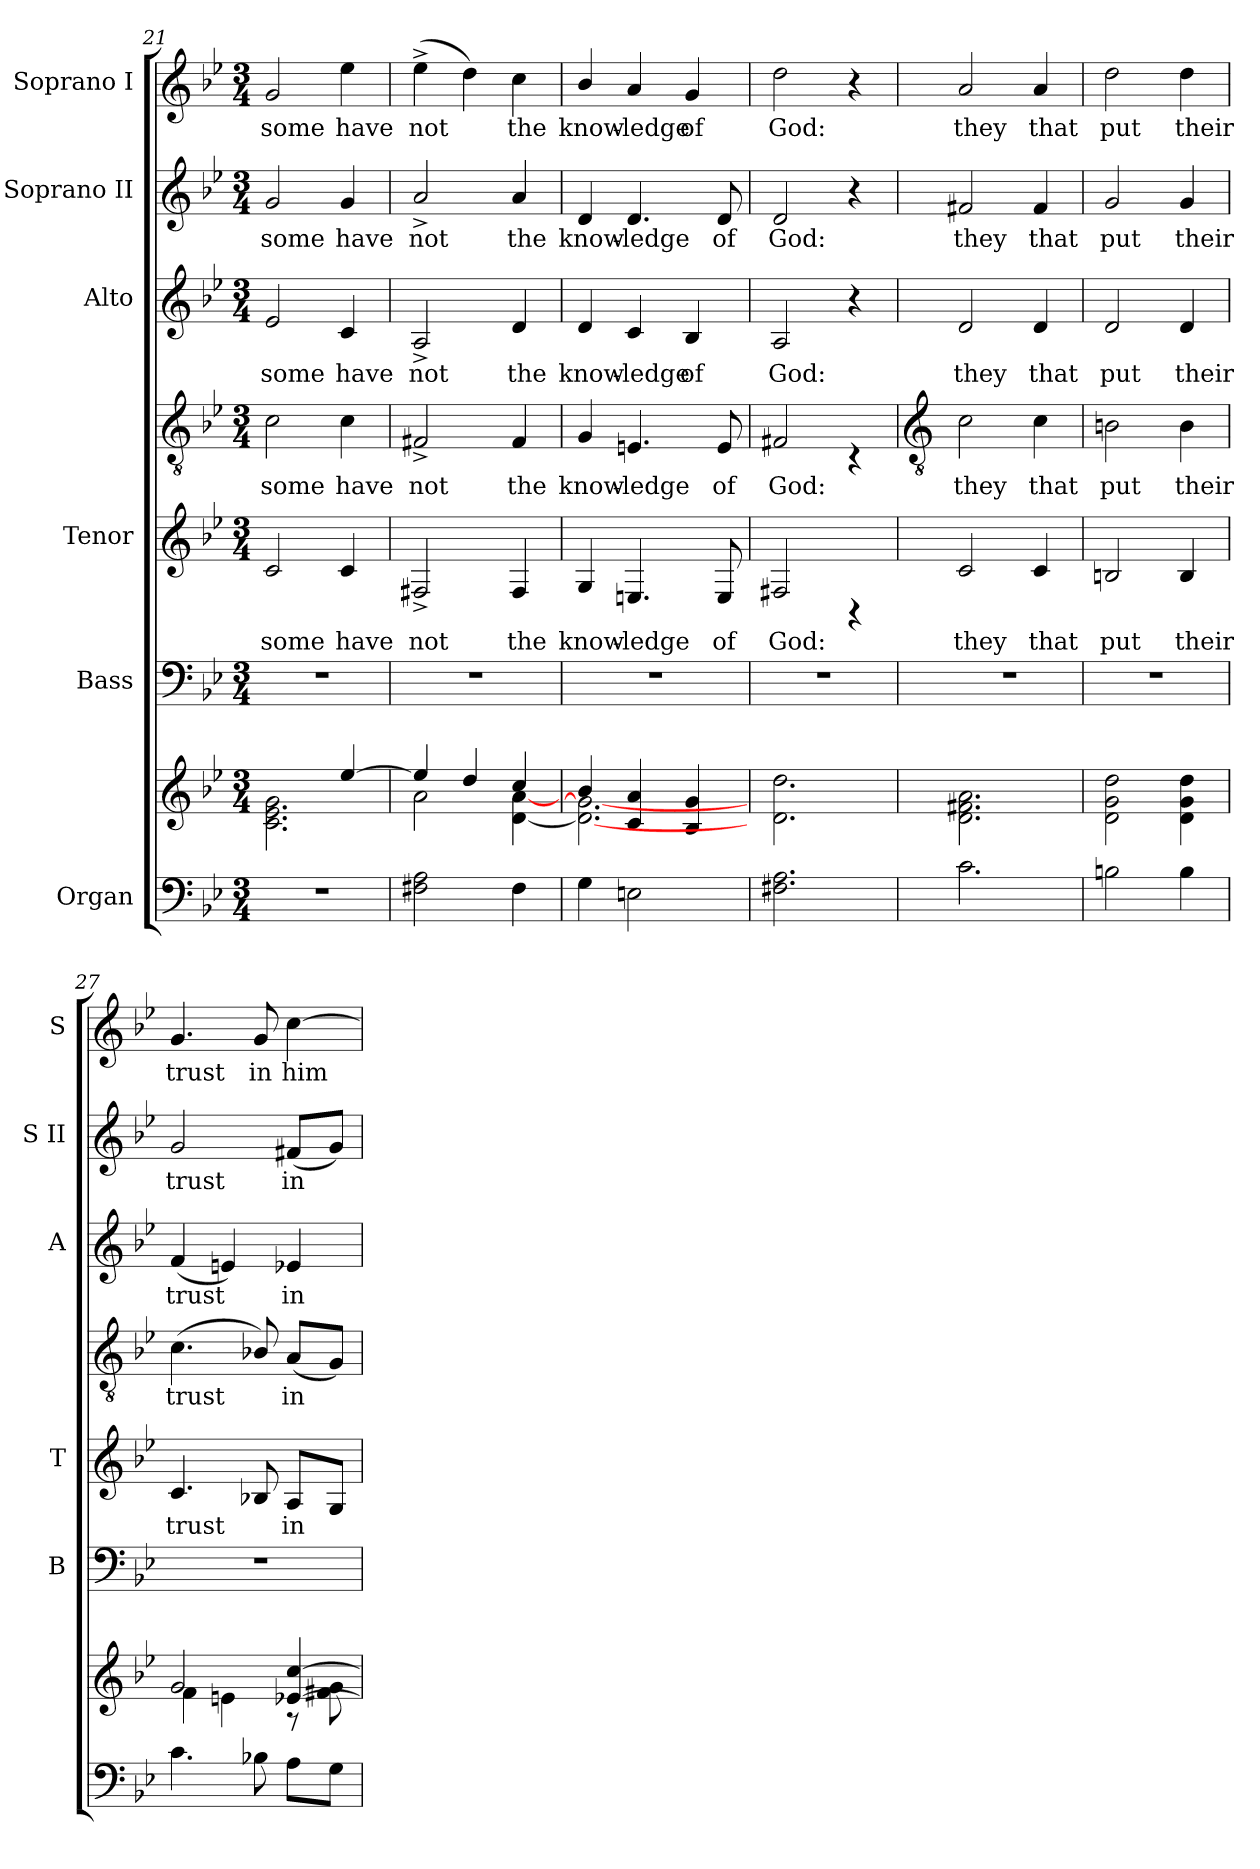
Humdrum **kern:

**kern	**kern	**kern	**kern	**text	**kern	**text	**kern	**text	**kern	**text	**kern	**text
*part6	*part6	*part5	*part4	*part4	*part4	*part4	*part3	*part3	*part2	*part2	*part1	*part1
*staff8	*staff7	*staff6	*staff5	*staff5	*staff4	*staff4	*staff3	*staff3	*staff2	*staff2	*staff1	*staff1
*I"Organ	*	*I"Bass	*I"Tenor	*	*	*	*I"Alto	*	*I"Soprano II	*	*I"Soprano I	*
*	*	*I'B	*I'T	*	*	*	*I'A	*	*I'S II	*	*I'S	*
*clefF4	*clefG2	*clefF4	*	*	*clefGv2	*	*clefG2	*	*clefG2	*	*clefG2	*
*k[b-e-]	*k[b-e-]	*k[b-e-]	*k[b-e-]	*	*k[b-e-]	*	*k[b-e-]	*	*k[b-e-]	*	*k[b-e-]	*
*B-:	*B-:	*B-:	*B-:	*	*B-:	*	*B-:	*	*B-:	*	*B-:	*
*M3/4	*M3/4	*M3/4	*M3/4	*	*M3/4	*	*M3/4	*	*M3/4	*	*M3/4	*
=21	=21	=21	=21	=21	=21	=21	=21	=21	=21	=21	=21	=21
!LO:N:vis=1	!	!LO:N:vis=1	!	!LO:LY:b	!	!LO:LY:b	!	!LO:LY:b	!	!LO:LY:b	!	!LO:LY:b
*	*^	*	*	*	*	*	*	*	*	*	*	*
2.r	2ryy	2.c 2.e- 2.g	2.r	2c	some	2c	some	2e-	some	2g	some	2g	some
!	!	!	!	!	!LO:LY:b	!	!LO:LY:b	!	!LO:LY:b	!	!LO:LY:b	!	!LO:LY:b
.	[4ee-/	.	.	4c	have	4c	have	4c	have	4g	have	4ee-	have
=22	=22	=22	=22	=22	=22	=22	=22	=22	=22	=22	=22	=22	=22
!	!	!	!LO:N:vis=1	!	!LO:LY:b	!	!LO:LY:b	!	!LO:LY:b	!	!LO:LY:b	!	!LO:LY:b
2F#X 2A	4ee-/]	2a\	2.r	2F#X^	not	2F#X^	not	2A^	not	2a^	not	(>4ee-^	not
.	4dd/	.	.	.	.	.	.	.	.	.	.	4dd)	.
!	!	!	!	!	!LO:LY:b	!	!LO:LY:b	!	!LO:LY:b	!	!LO:LY:b	!	!LO:LY:b
4F#\	4cc/	[4d [4a	.	4F#	the	4F#	the	4d	the	4a	the	4cc	the
=23	=23	=23	=23	=23	=23	=23	=23	=23	=23	=23	=23	=23	=23
!	!	!	!LO:N:vis=1	!	!LO:LY:b	!	!LO:LY:b	!	!LO:LY:b	!	!LO:LY:b	!	!LO:LY:b
4G\	4b-/	2.d\_ 2.g\_	2.r	4G	know-	4G	know-	4d	know-	4d	know-	4b-/	know-
!	!	!	!	!	!LO:LY:b	!	!LO:LY:b	!	!LO:LY:b	!	!LO:LY:b	!	!LO:LY:b
2En\	4c/ 4a/	.	.	4.En	-ledge	4.En	-ledge	4c	-ledge	4.d	-ledge	4a	-ledge
!	!	!	!	!	!	!	!	!	!LO:LY:b	!	!	!	!LO:LY:b
.	4B-/ 4g/	.	.	.	.	.	.	4B-	of	.	.	4g	of
!	!	!	!	!	!LO:LY:b	!	!LO:LY:b	!	!	!	!LO:LY:b	!	!
.	.	.	.	8E	of	8E	of	.	.	8d	of	.	.
=24	=24	=24	=24	=24	=24	=24	=24	=24	=24	=24	=24	=24	=24
!	!	!	!LO:N:vis=1	!	!LO:LY:b	!	!LO:LY:b	!	!LO:LY:b	!	!LO:LY:b	!	!LO:LY:b
2.F#X 2.A	2.ryy	2.d 2.dd	2.r	2F#X	God:	2F#X	God:	2A	God:	2d	God:	2dd	God:
.	.	.	.	4rBB	.	4rBB	.	4r	.	4r	.	4r	.
!!LO:LB:g=z
=25	=25	=25	=25	=25	=25	=25	=25	=25	=25	=25	=25	=25	=25
*	*	*	*	*	*	*clefGv2	*	*	*	*	*	*	*
*^	*	*	*	*	*	*	*	*	*	*	*	*	*
!	!LO:N:vis=1	!	!	!LO:N:vis=1	!	!LO:LY:b	!	!LO:LY:b	!	!LO:LY:b	!	!LO:LY:b	!	!LO:LY:b
2.c\	2.ryy	2.ryy	2.d 2.f#X 2.a	2.r	2c	they	2c	they	2d	they	2f#X	they	2a	they
!	!	!	!	!	!	!LO:LY:b	!	!LO:LY:b	!	!LO:LY:b	!	!LO:LY:b	!	!LO:LY:b
.	.	.	.	.	4c	that	4c	that	4d	that	4f#	that	4a	that
=26	=26	=26	=26	=26	=26	=26	=26	=26	=26	=26	=26	=26	=26	=26
!	!LO:N:vis=1	!	!	!LO:N:vis=1	!	!LO:LY:b	!	!LO:LY:b	!	!LO:LY:b	!	!LO:LY:b	!	!LO:LY:b
2Bn\	2.ryy	2.ryy	2d 2g 2dd	2.r	2Bn	put	2Bn	put	2d	put	2g	put	2dd	put
!	!	!	!	!	!	!LO:LY:b	!	!LO:LY:b	!	!LO:LY:b	!	!LO:LY:b	!	!LO:LY:b
4B\	.	.	4d 4g 4dd	.	4B	their	4B	their	4d	their	4g	their	4dd	their
=27	=27	=27	=27	=27	=27	=27	=27	=27	=27	=27	=27	=27	=27	=27
!	!LO:N:vis=1	!	!	!LO:N:vis=1	!	!LO:LY:b	!	!LO:LY:b	!	!LO:LY:b	!	!LO:LY:b	!	!LO:LY:b
4.c\	2.ryy	2g/	4f\	2.r	4.c	trust	(<4.c	trust	(<4f	trust	2g	trust	4.g	trust
.	.	.	4en\	.	.	.	.	.	4en)	.	.	.	.	.
!	!	!	!	!	!	!	!	!	!	!	!	!	!	!LO:LY:b
8B-X\	.	.	.	.	8B-X/	.	8B-X/)	.	.	.	.	.	8g	in
!	!	!	!	!	!	!LO:LY:b	!	!LO:LY:b	!	!LO:LY:b	!	!LO:LY:b	!	!LO:LY:b
8A\L	.	[4e-X/ [4cc/	8r	.	8AL	in	(<8AL	in	4e-X	in	(<8f#XL	in	[4cc	him
8G\J	.	.	8f#X\ 8g\	.	8GJ	.	8GJ)	.	.	.	8gJ)	.	.	.
*v	*v	*	*	*	*	*	*	*	*	*	*	*	*	*
*	*v	*v	*	*	*	*	*	*	*	*	*	*	*
=	=	=	=	=	=	=	=	=	=	=	=	=
*-	*-	*-	*-	*-	*-	*-	*-	*-	*-	*-	*-	*-
